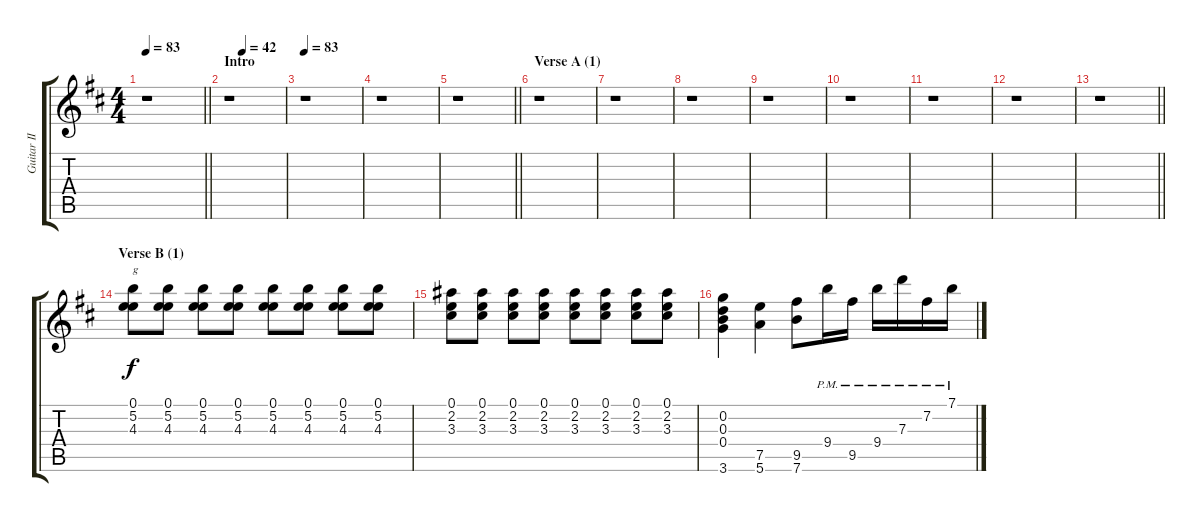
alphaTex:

\track ("Guitar II" "Guitar II") {instrument distortionguitar}
\staff {score tabs}
\tuning (E4 B3 G4 D4 A3 E3) {hide}
\ts (4 4)
\tempo 83
\clef g2
\barLineRight lightlight
\ks d
r.1{dy f instrument distortionguitar} |
\section ("" "Intro")
\tempo (42 0.25)
r.1 |
\tempo 83
r.1 |
r.1 |
\barLineRight lightlight
r.1 |
\section ("" "Verse A (1)")
r.1 |
r.1 |
r.1 |
r.1 |
r.1 |
r.1 |
r.1 |
\barLineRight lightlight
r.1 |
\section ("" "Verse B (1)")
(0.1 5.2 4.3).8{txt "g"} (0.1 5.2 4.3).8 (0.1 5.2 4.3).8 (0.1 5.2 4.3).8 (0.1 5.2 4.3).8 (0.1 5.2 4.3).8 (0.1 5.2 4.3).8 (0.1 5.2 4.3).8 |
(0.1 2.2 3.3).8 (0.1 2.2 3.3).8 (0.1 2.2 3.3).8 (0.1 2.2 3.3).8 (0.1 2.2 3.3).8 (0.1 2.2 3.3).8 (0.1 2.2 3.3).8 (0.1 2.2 3.3).8 |
(0.2 0.3 0.4 3.6).4 (7.5 5.6).4 (9.5 7.6).8 9.4{pm}.16 9.5{pm}.16 9.4{pm}.16 7.3{pm}.16 7.2{pm}.16 7.1{pm}.16
